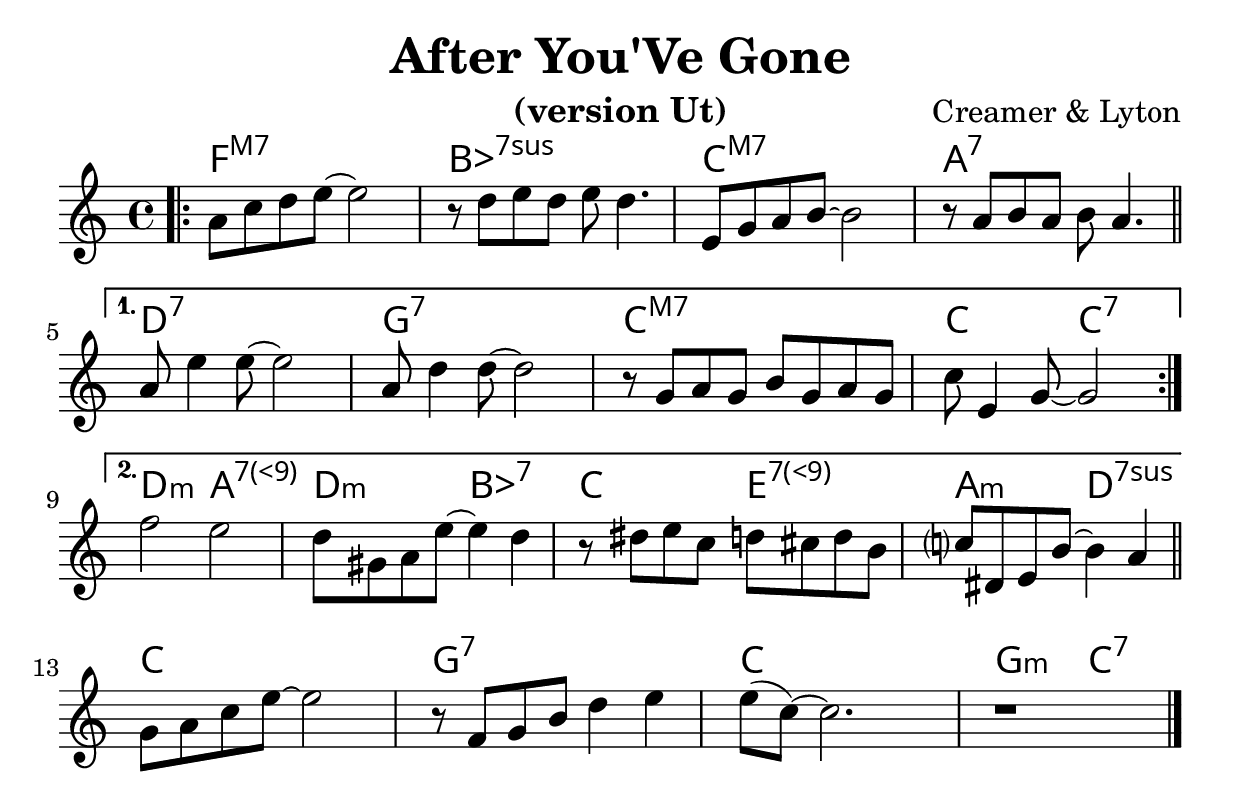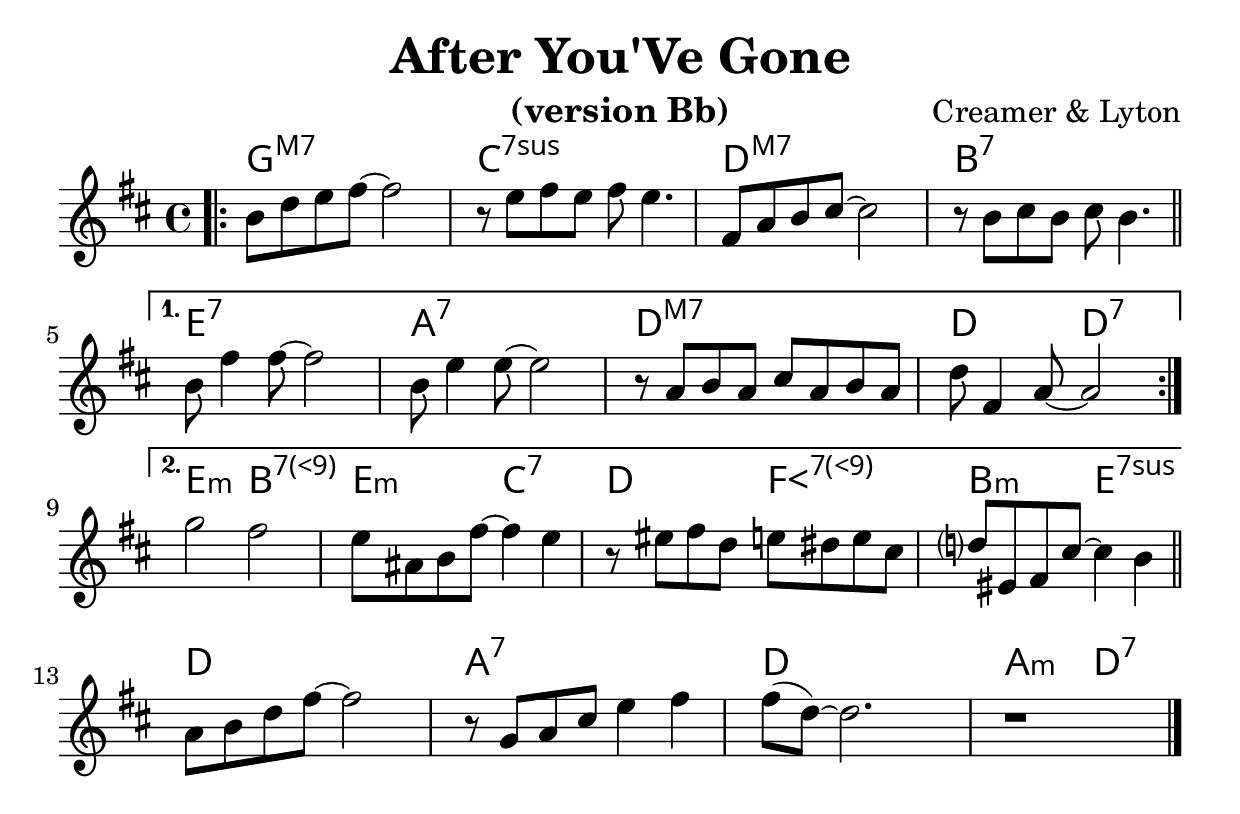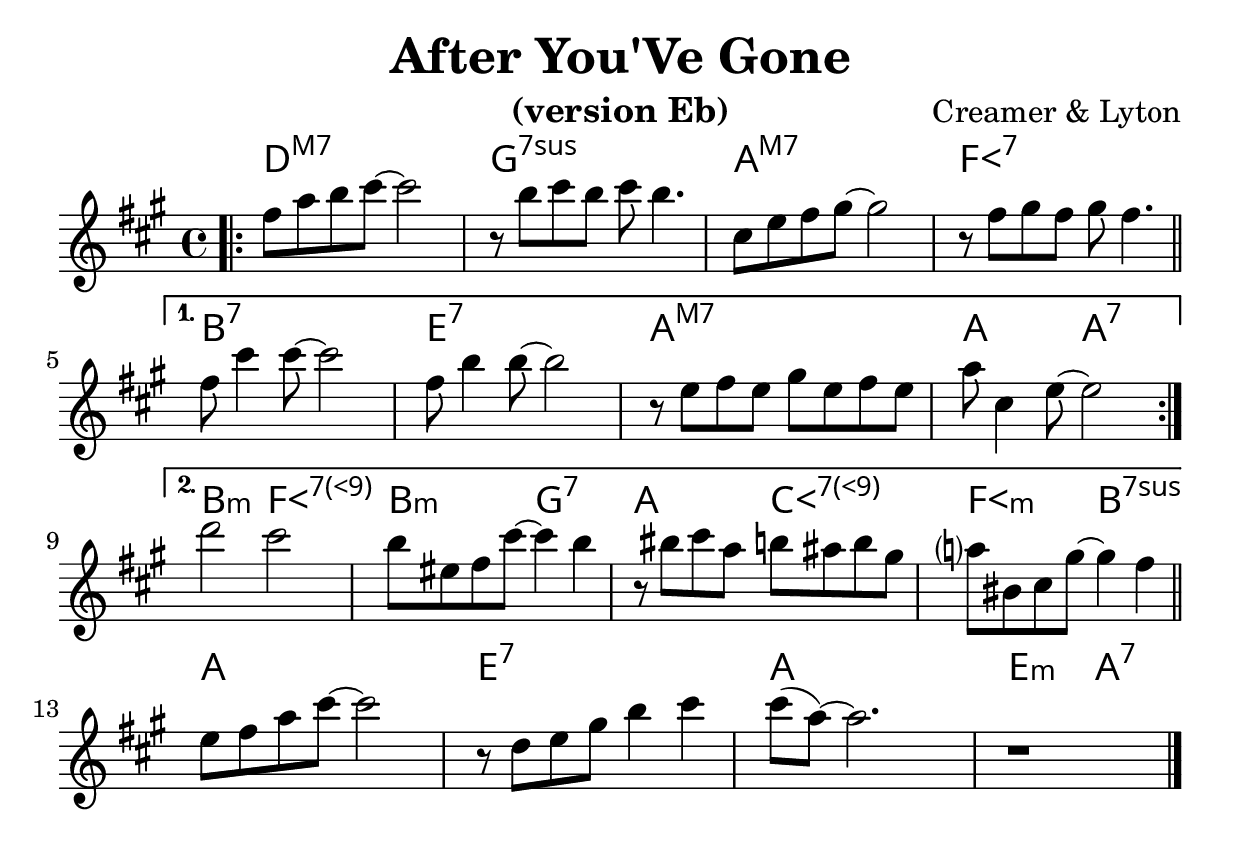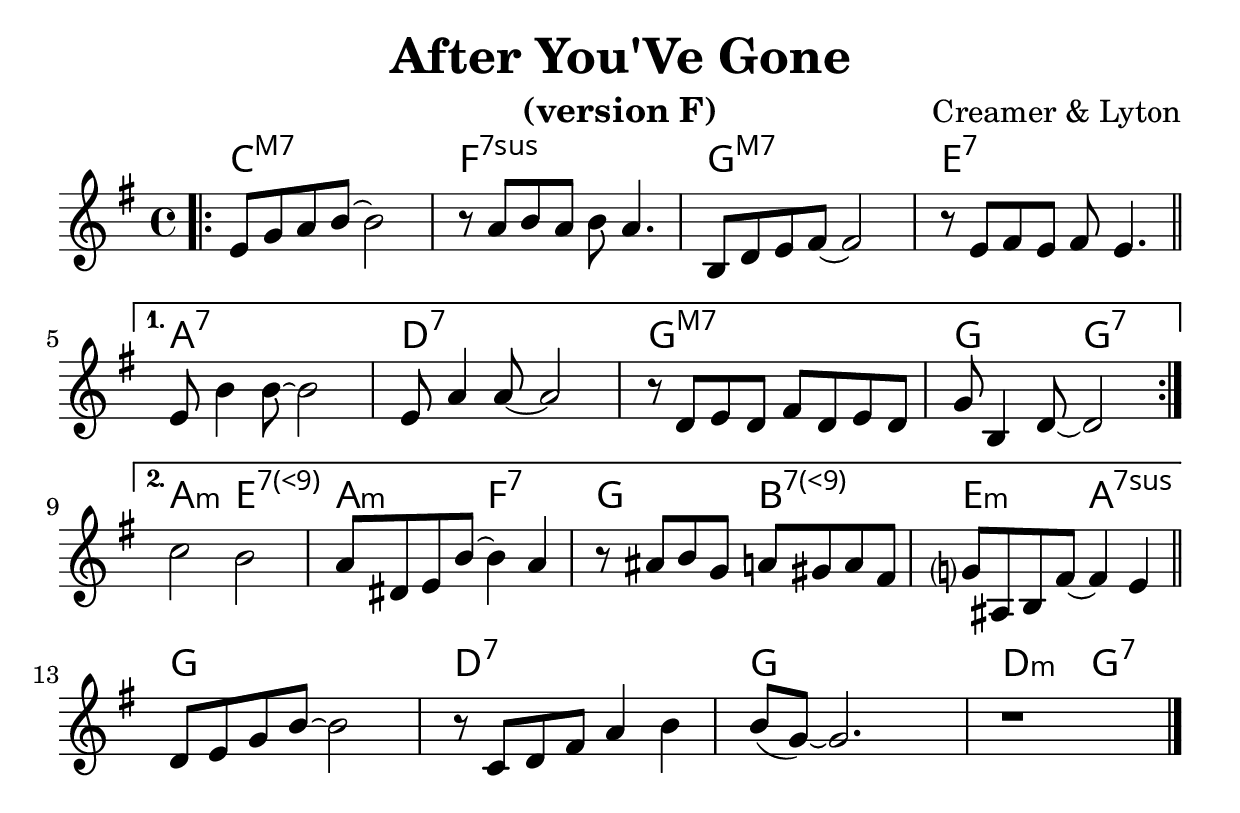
% Created on Sun Mar 14 14:57:14 CET 2010

\version "2.20.0"


#(set-global-staff-size 27)

#(set-default-paper-size "a4")


\include "utils/AccordsJazzDefs.ly"


\paper { indent = 0\cm} 



\header {

	title = "After You'Ve Gone" 

 	composer = "Creamer & Lyton"

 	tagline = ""
}



accords = \chords {

\repeat volta 2 {f1:maj7 bes:7sus4 c:maj7 a:7 \bar "||"}

\alternative{

{d:7 g:7 c:maj7 c2 c:7 \break}

{d:min a:7.9+ d:min bes:7

c e:7.9+ a:min d:7sus4 \bar "||"
}}

c1 g:7 c g2:min c:7}


theme = \new Staff {

	\time 4/4

	\override Score.MetronomeMark.stencil = ##f

	\tempo 4 = 88 

	\set Staff.midiInstrument = "tenor sax"
	\transposition ees,,

	\key c \major
	\clef treble

	\relative c' {
		\accidentalStyle modern-cautionary

 % Type notes here 

	\bar ".|:" 

	\repeat volta 2 { a'8 c d e~ e2

	r8 d e d e d4.

	e,8 g a b~ b2

	r8 a b a b a4.}

		\alternative{

		{a8 e'4 e8~ e2

		a,8 d4 d8~ d2

		r8 g, a g b g a g

		c e,4 g8~ g2}

		{f'2 e

		d8 gis, a e'~ e4 d

		r8 dis e c d cis d b

		c dis, e b'~ b4 a}
	}

	g8 a c e~ e2

	r8 f, g b d4 e

	e8( c)~ c2. r1 \bar "|."
}
}

\include "utils/books.ly"